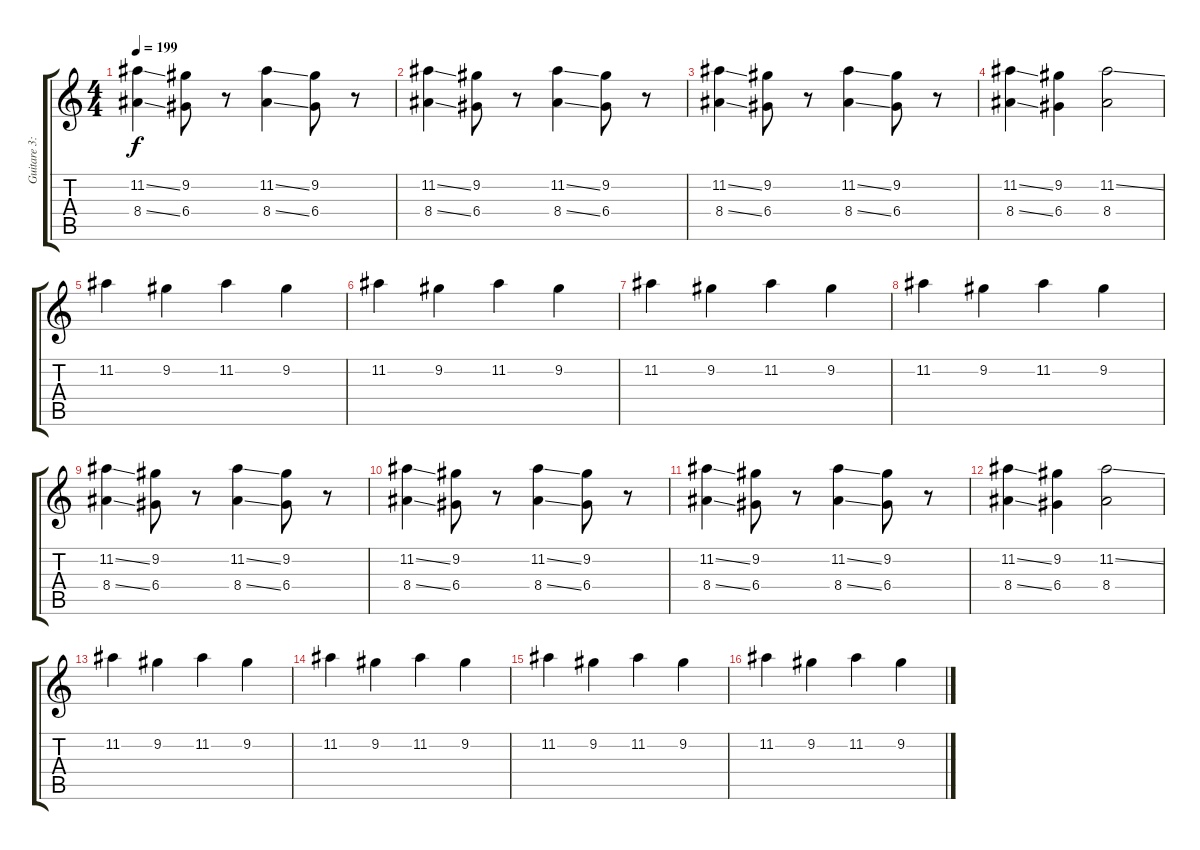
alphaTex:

\track ("Guitare 3: Distorsion" "Guitare 3:") {instrument overdrivenguitar}
\staff {score tabs}
\tuning (E4 B3 G3 D3 A2 E2) {hide}
\ts (4 4)
\tempo 199
\clef g2
\ks c
(11.2{ss} 8.4{ss}).4{dy f} (9.2 6.4).8 r.8 (11.2{ss} 8.4{ss}).4 (9.2 6.4).8 r.8 |
(11.2{ss} 8.4{ss}).4 (9.2 6.4).8 r.8 (11.2{ss} 8.4{ss}).4 (9.2 6.4).8 r.8 |
(11.2{ss} 8.4{ss}).4 (9.2 6.4).8 r.8 (11.2{ss} 8.4{ss}).4 (9.2 6.4).8 r.8 |
(11.2{ss} 8.4{ss}).4 (9.2 6.4).4 (11.2{ss} 8.4).2 |
11.2.4 9.2.4 11.2.4 9.2.4 |
11.2.4 9.2.4 11.2.4 9.2.4 |
11.2.4 9.2.4 11.2.4 9.2.4 |
11.2.4 9.2.4 11.2.4 9.2.4 |
(11.2{ss} 8.4{ss}).4 (9.2 6.4).8 r.8 (11.2{ss} 8.4{ss}).4 (9.2 6.4).8 r.8 |
(11.2{ss} 8.4{ss}).4 (9.2 6.4).8 r.8 (11.2{ss} 8.4{ss}).4 (9.2 6.4).8 r.8 |
(11.2{ss} 8.4{ss}).4 (9.2 6.4).8 r.8 (11.2{ss} 8.4{ss}).4 (9.2 6.4).8 r.8 |
(11.2{ss} 8.4{ss}).4 (9.2 6.4).4 (11.2{ss} 8.4).2 |
11.2.4 9.2.4 11.2.4 9.2.4 |
11.2.4 9.2.4 11.2.4 9.2.4 |
11.2.4 9.2.4 11.2.4 9.2.4 |
11.2.4 9.2.4 11.2.4 9.2.4
